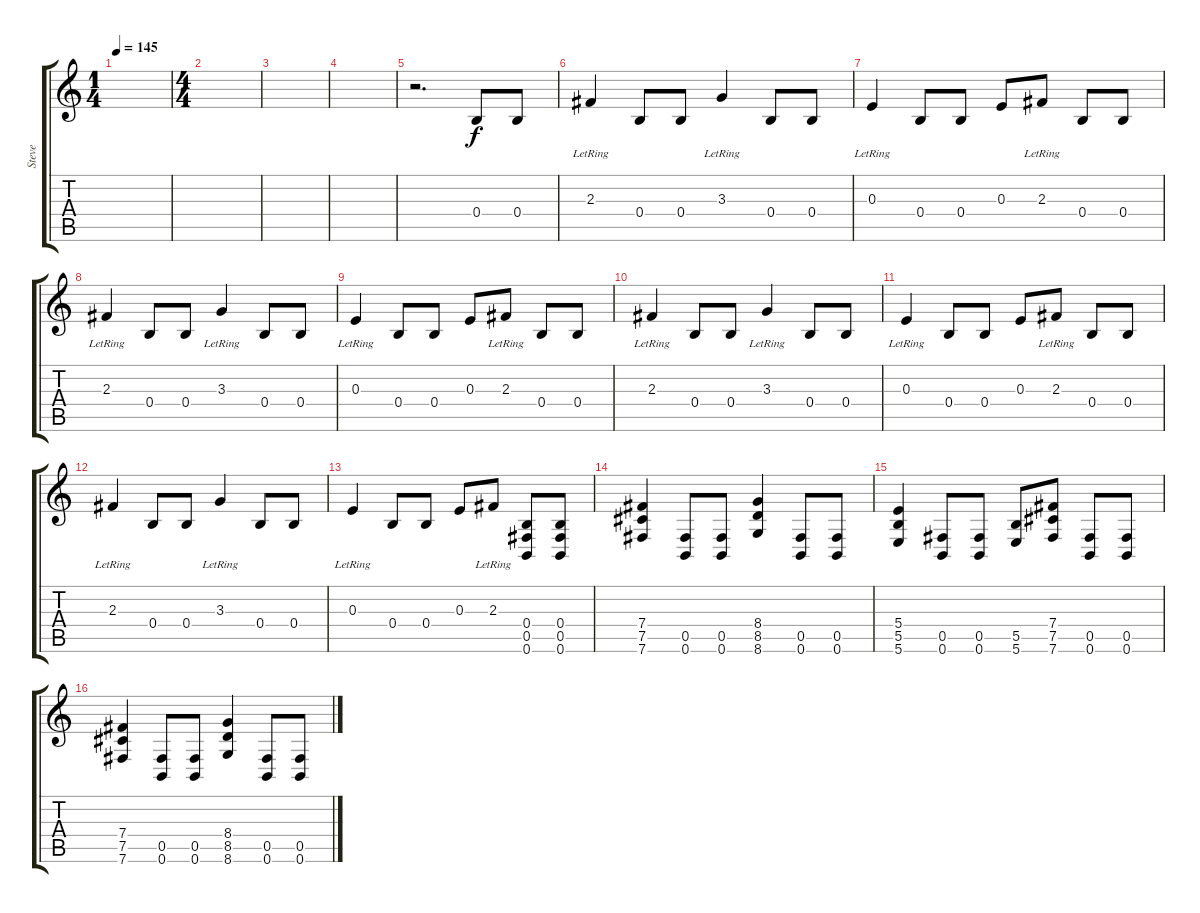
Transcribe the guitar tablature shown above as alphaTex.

\track ("Steve" "Steve") {instrument distortionguitar}
\staff {score tabs}
\tuning (Db4 Ab3 E3 B2 Gb2 B1) {hide}
\ts (1 4)
\tempo 145
\clef g2
\ks c
|
\ts (4 4)
|
|
|
r.2{d} 0.4.8{instrument electricguitarclean} 0.4.8 |
2.3{lr}.4 0.4.8 0.4.8 3.3{lr}.4 0.4.8 0.4.8 |
0.3{lr}.4 0.4.8 0.4.8 0.3.8 2.3{lr}.8 0.4.8 0.4.8 |
2.3{lr}.4 0.4.8 0.4.8 3.3{lr}.4 0.4.8 0.4.8 |
0.3{lr}.4 0.4.8 0.4.8 0.3.8 2.3{lr}.8 0.4.8 0.4.8 |
2.3{lr}.4 0.4.8 0.4.8 3.3{lr}.4 0.4.8 0.4.8 |
0.3{lr}.4 0.4.8 0.4.8 0.3.8 2.3{lr}.8 0.4.8 0.4.8 |
2.3{lr}.4 0.4.8 0.4.8 3.3{lr}.4 0.4.8 0.4.8 |
0.3{lr}.4 0.4.8 0.4.8 0.3.8 2.3{lr}.8 (0.4 0.5 0.6).8{instrument distortionguitar} (0.4 0.5 0.6).8 |
(7.4 7.5 7.6).4 (0.5 0.6).8 (0.5 0.6).8 (8.4 8.5 8.6).4 (0.5 0.6).8 (0.5 0.6).8 |
(5.4 5.5 5.6).4 (0.5 0.6).8 (0.5 0.6).8 (5.5 5.6).8 (7.4 7.5 7.6).8 (0.5 0.6).8 (0.5 0.6).8 |
(7.4 7.5 7.6).4 (0.5 0.6).8 (0.5 0.6).8 (8.4 8.5 8.6).4 (0.5 0.6).8 (0.5 0.6).8
